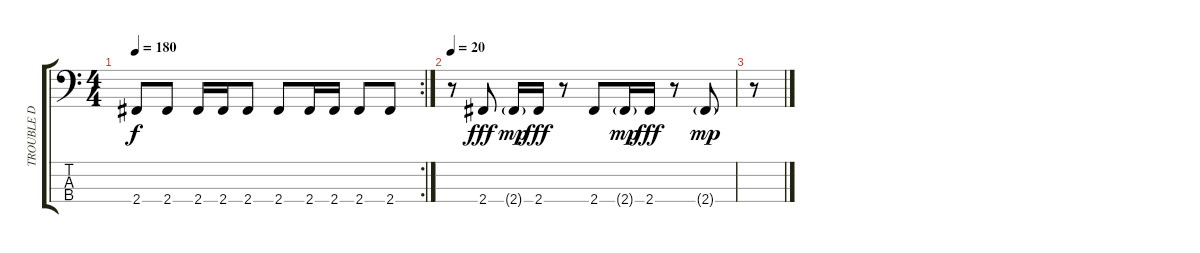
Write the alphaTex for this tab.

\track ("TROUBLE D" "TROUBLE D") {instrument electricbassfinger}
\staff {score tabs}
\tuning (G2 D2 A1 E1) {hide}
\rc 2
\ts (4 4)
\tempo 180
\clef f4
\ks c
2.4.8{dy f} 2.4.8 2.4.16 2.4.16 2.4.8 2.4.8 2.4.16 2.4.16 2.4.8 2.4.8 |
\tempo 20
r.8 2.4.8{dy fff} 2.4{g}.16{dy mp} 2.4.16{dy fff} r.8 2.4.8 2.4{g}.16{dy mp} 2.4.16{dy fff} r.8 2.4{g}.8{dy mp} |
r.8
